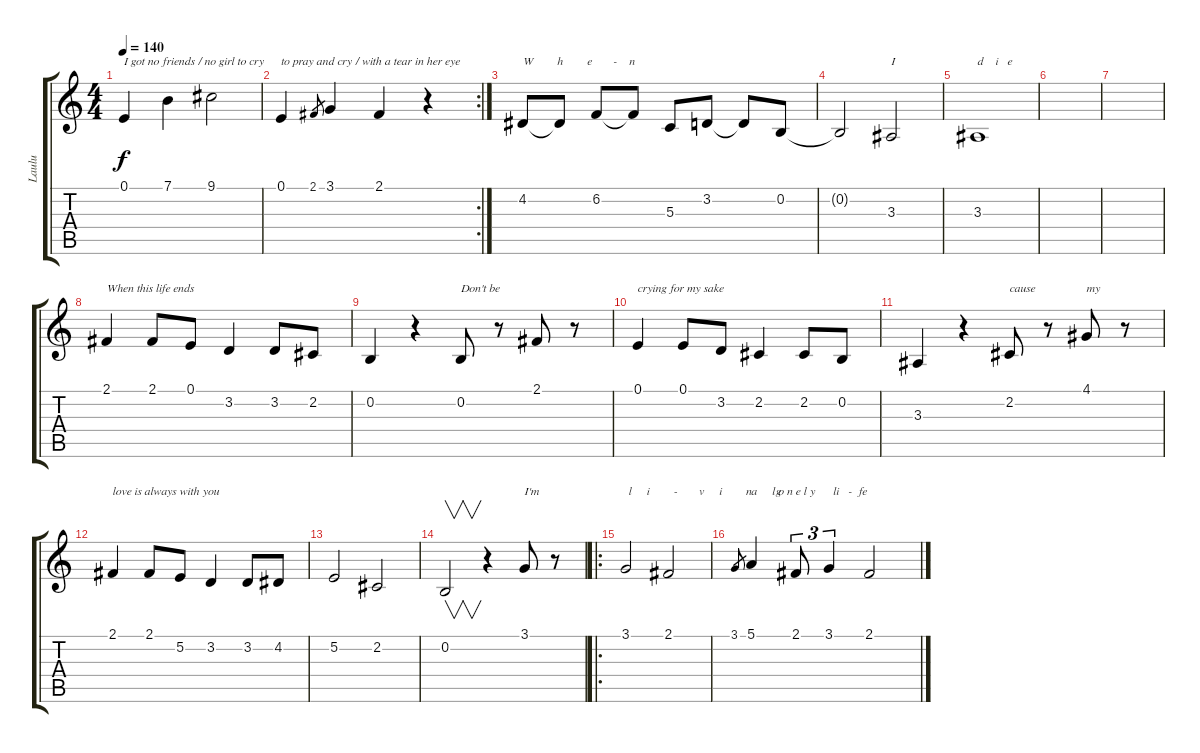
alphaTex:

\track ("Laulu" "Laulu") {instrument clarinet}
\staff {score tabs}
\tuning (E4 B3 G3 D3 A2 E2) {hide}
\ts (4 4)
\tempo 140
\clef g2
\ks c
0.1.4{txt "I got no friends / no girl to cry" dy f} 7.1.4 9.1.2 |
\rc 2
0.1.4{txt "to pray and cry / with a tear in her eye"} 2.1.8{gr} 3.1.4 2.1.4 r.4 |
4.2.8{txt "W        h        e       -    n                  "} 4.2{t}.8 6.2.8 6.2{t}.8 5.3.8 3.2.8 3.2{t}.8 0.2.8 |
0.2{t}.2 3.3.2{txt "I"} |
3.3.1{txt "d    i   e"} |
|
|
2.1.4{txt "When this life ends"} 2.1.8 0.1.8 3.2.4 3.2.8 2.2.8 |
0.2.4 r.4 0.2.8{txt "Don't be"} r.8 2.1.8 r.8 |
0.1.4{txt "crying for my sake"} 0.1.8 3.2.8 2.2.4 2.2.8 0.2.8 |
3.3.4 r.4 2.2.8{txt "cause"} r.8 4.1.8{txt "my"} r.8 |
2.1.4{txt "love is always with you"} 2.1.8 5.2.8 3.2.4 3.2.8 4.2.8 |
5.2.2 2.2.2 |
0.2.2{v} r.4 3.1.8{txt "I'm"} r.8 |
\ro
3.1.2{txt " l     i        -       v     i        n        g"} 2.1.2 |
3.1.8{gr} 5.1.4{txt "a     l o n e l y      li   -  fe"} 2.1.8{tu (3 2)} 3.1.4{tu (3 2)} 2.1.2
